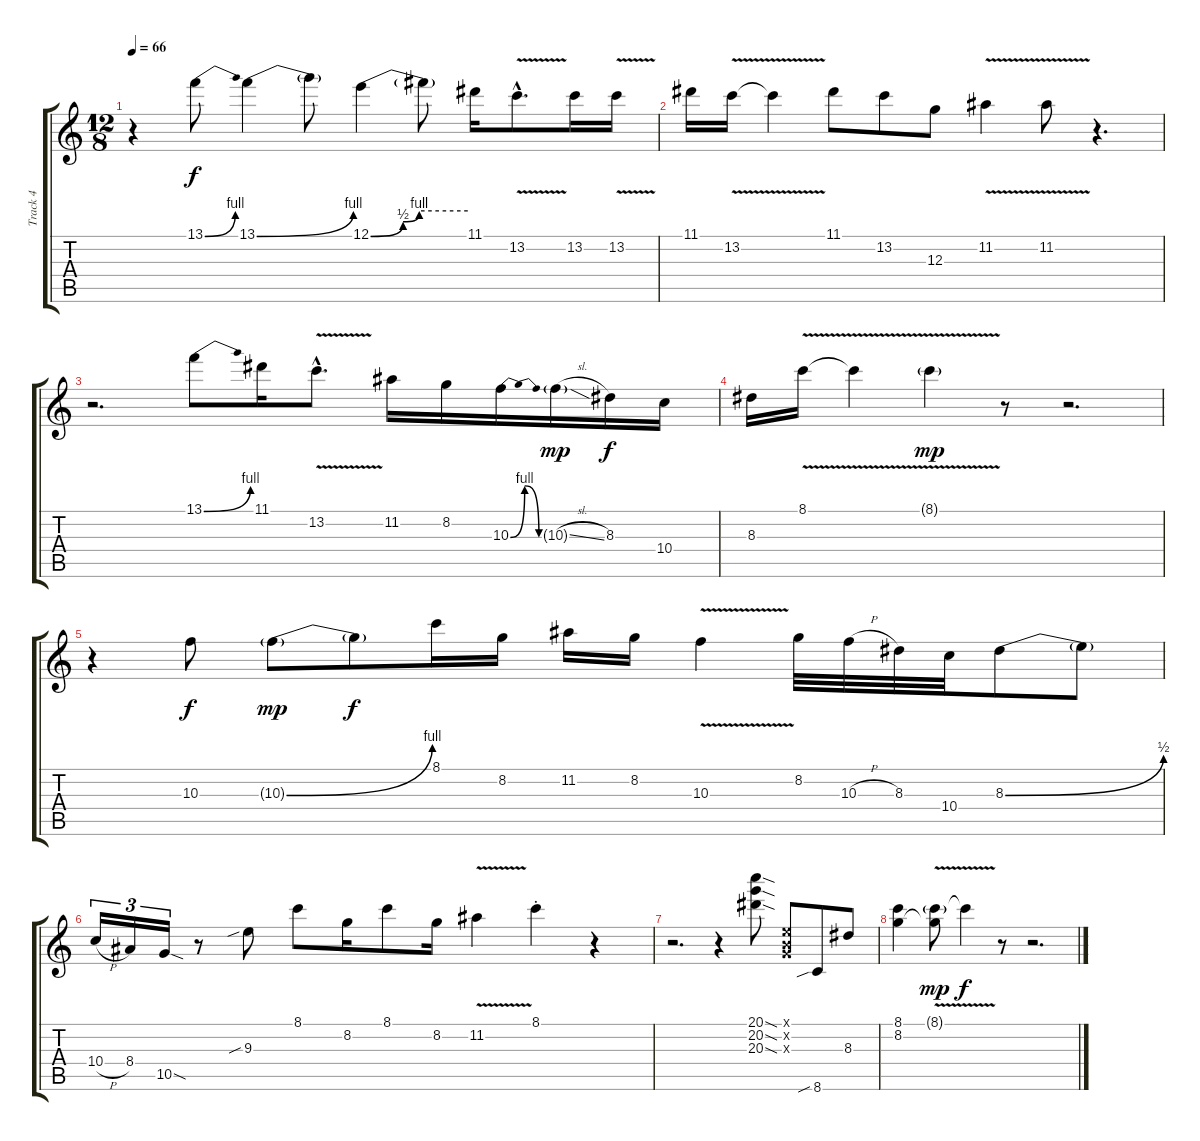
\track ("Track 4" "Track 4") {instrument overdrivenguitar}
\staff {score tabs}
\tuning (E4 B3 G3 D3 A2 E2) {hide}
\ts (12 8)
\tempo 66
\clef g2
\ks c
r.4{dy f} 13.1{be (bend 0 0 60 4)}.8 13.1{be (bend 0 0 60 4)}.4 13.1{t}.8 12.1{be (custom 0 0 20 2 30 4 60 4)}.4 12.1{t}.8 11.1.16 13.2{v hac}.8{d} 13.2.16 13.2{v}.16 |
11.1.16 13.2{v}.16 13.2{t}.4 11.1.8 13.2.8 12.3.8 11.2{v}.4 11.2{v}.8 r.4{d} |
r.2{d} 13.1{be (bend 0 0 60 4)}.8 11.1.16 13.2{v hac}.8{d} 11.2.16 8.2.16 10.3{be (bendrelease 0 0 15 4 45 4 60 0)}.16 10.3{sl g}.16{dy mp} 8.3.16{dy f} 10.4.16 |
8.3.16 8.1{v}.16 8.1{t}.4 8.1{v g}.4{dy mp} r.8 r.2{d} |
r.4 10.3.8{dy f} 10.3{be (bend 0 0 60 4) g}.8{dy mp} 10.3{t}.8{dy f} 8.1.16 8.2.16 11.2.16 8.2.16 10.3{v}.4 8.2.32 10.3{h}.32 8.3.32 10.4.32 8.3{be (bend 0 0 60 2)}.8 8.3{t}.8 |
10.4{h}.16{tu (3 2)} 8.4.16{tu (3 2)} 10.5{sod}.16{tu (3 2)} r.8 9.3{sib}.8 8.1.8 8.2.16 8.1.8 8.2.16 11.2{v}.4 8.1{st}.4 r.4 |
r.2{d} r.4 (20.1{sod} 20.2{sod} 20.3{sod}).8 (0.1{x} 0.2{x} 0.3{x}).8 8.6{sib}.8 8.3.8 |
(8.1 8.2).4 (8.1{v g} 8.2{t}).8{dy mp} 8.1{t}.4{dy f} r.8 r.2{d}
